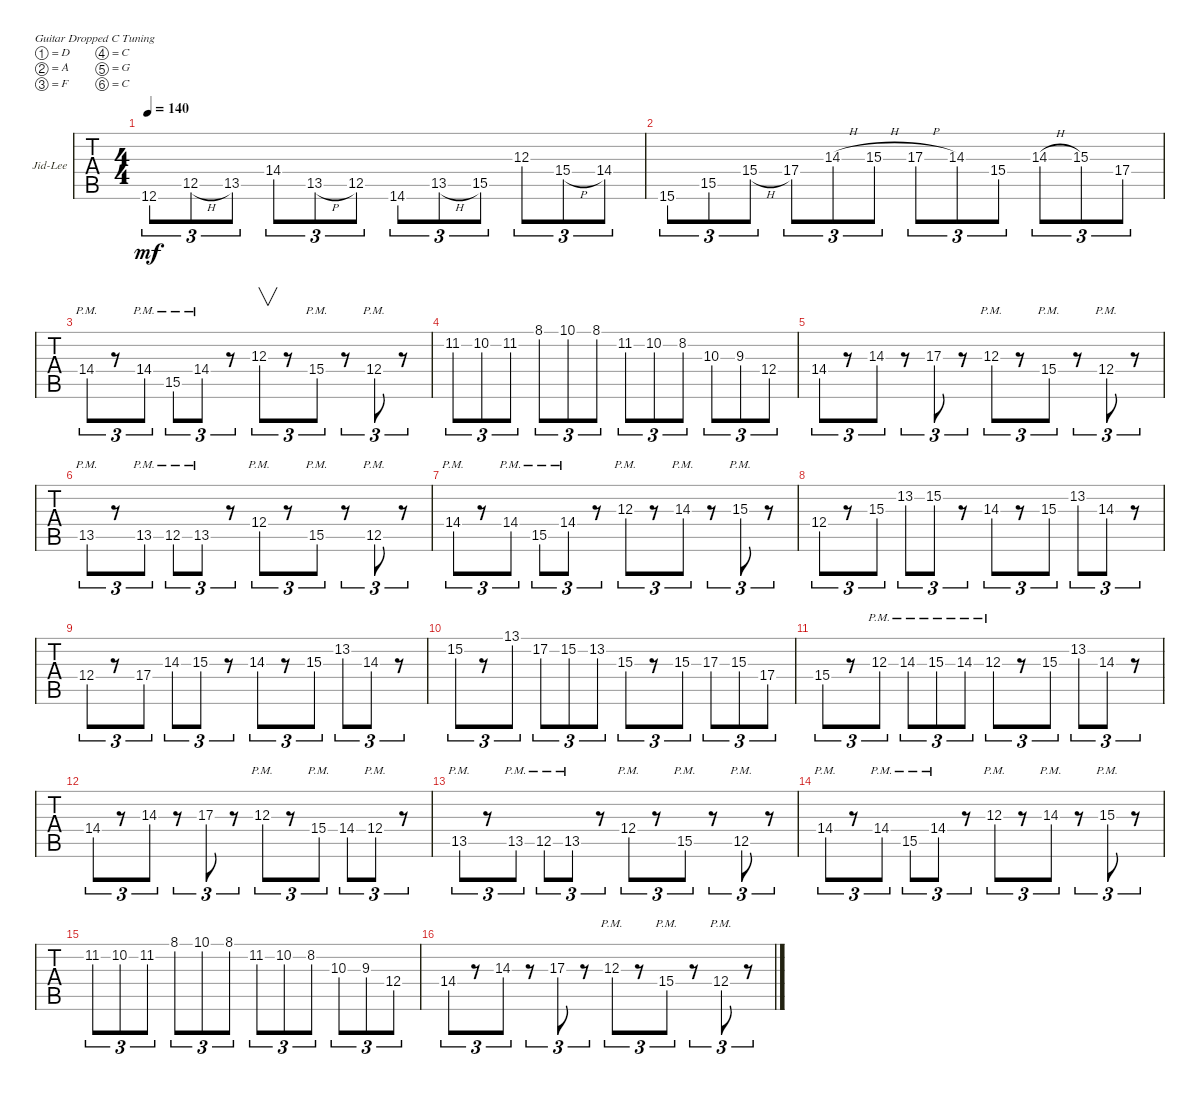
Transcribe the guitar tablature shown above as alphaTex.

\defaultSystemsLayout 4
\bracketExtendMode groupsimilarinstruments
\firstSystemTrackNameOrientation horizontal
\otherSystemsTrackNameOrientation horizontal
\track ("Electric Jid" "Jid-Lee") {instrument distortionguitar}
\staff {tabs}
\tuning (D4 A3 F3 C3 G2 C2)
\ts (4 4)
\tempo 140
\clef g2
\ks c
12.6.8{tu (3 2) dy mf} 12.5{h}.8{tu (3 2)} 13.5.8{tu (3 2)} 14.4.8{tu (3 2)} 13.5{h}.8{tu (3 2)} 12.5.8{tu (3 2)} 14.6.8{tu (3 2)} 13.5{h}.8{tu (3 2)} 15.5.8{tu (3 2)} 12.3.8{tu (3 2)} 15.4{h}.8{tu (3 2)} 14.4.8{tu (3 2)} |
15.6.8{tu (3 2)} 15.5.8{tu (3 2)} 15.4{h}.8{tu (3 2)} 17.4.8{tu (3 2)} 14.3{h}.8{tu (3 2)} 15.3{h}.8{tu (3 2)} 17.3{h}.8{tu (3 2)} 14.3.8{tu (3 2)} 15.4.8{tu (3 2)} 14.3{h}.8{tu (3 2)} 15.3.8{tu (3 2)} 17.4.8{tu (3 2)} |
14.4{pm}.8{tu (3 2)} r.8{tu (3 2)} 14.4{pm}.8{tu (3 2)} 15.5{pm}.8{tu (3 2)} 14.4{pm}.8{tu (3 2)} r.8{tu (3 2)} 12.3.8{v tu (3 2)} r.8{tu (3 2)} 15.4{pm}.8{tu (3 2)} r.8{tu (3 2)} 12.4{pm}.8{tu (3 2)} r.8{tu (3 2)} |
11.2.8{tu (3 2)} 10.2.8{tu (3 2)} 11.2.8{tu (3 2)} 8.1.8{tu (3 2)} 10.1.8{tu (3 2)} 8.1.8{tu (3 2)} 11.2.8{tu (3 2)} 10.2.8{tu (3 2)} 8.2.8{tu (3 2)} 10.3.8{tu (3 2)} 9.3.8{tu (3 2)} 12.4.8{tu (3 2)} |
14.4.8{tu (3 2)} r.8{tu (3 2)} 14.3.8{tu (3 2)} r.8{tu (3 2)} 17.3.8{tu (3 2)} r.8{tu (3 2)} 12.3{pm}.8{tu (3 2)} r.8{tu (3 2)} 15.4{pm}.8{tu (3 2)} r.8{tu (3 2)} 12.4{pm}.8{tu (3 2)} r.8{tu (3 2)} |
13.5{pm}.8{tu (3 2)} r.8{tu (3 2)} 13.5{pm}.8{tu (3 2)} 12.5{pm}.8{tu (3 2)} 13.5{pm}.8{tu (3 2)} r.8{tu (3 2)} 12.4{pm}.8{tu (3 2)} r.8{tu (3 2)} 15.5{pm}.8{tu (3 2)} r.8{tu (3 2)} 12.5{pm}.8{tu (3 2)} r.8{tu (3 2)} |
14.4{pm}.8{tu (3 2)} r.8{tu (3 2)} 14.4{pm}.8{tu (3 2)} 15.5{pm}.8{tu (3 2)} 14.4{pm}.8{tu (3 2)} r.8{tu (3 2)} 12.3{pm}.8{tu (3 2)} r.8{tu (3 2)} 14.3{pm}.8{tu (3 2)} r.8{tu (3 2)} 15.3{pm}.8{tu (3 2)} r.8{tu (3 2)} |
12.4.8{tu (3 2)} r.8{tu (3 2)} 15.3.8{tu (3 2)} 13.2.8{tu (3 2)} 15.2.8{tu (3 2)} r.8{tu (3 2)} 14.3.8{tu (3 2)} r.8{tu (3 2)} 15.3.8{tu (3 2)} 13.2.8{tu (3 2)} 14.3.8{tu (3 2)} r.8{tu (3 2)} |
12.4.8{tu (3 2)} r.8{tu (3 2)} 17.4.8{tu (3 2)} 14.3.8{tu (3 2)} 15.3.8{tu (3 2)} r.8{tu (3 2)} 14.3.8{tu (3 2)} r.8{tu (3 2)} 15.3.8{tu (3 2)} 13.2.8{tu (3 2)} 14.3.8{tu (3 2)} r.8{tu (3 2)} |
15.2.8{tu (3 2)} r.8{tu (3 2)} 13.1.8{tu (3 2)} 17.2.8{tu (3 2)} 15.2.8{tu (3 2)} 13.2.8{tu (3 2)} 15.3.8{tu (3 2)} r.8{tu (3 2)} 15.3.8{tu (3 2)} 17.3.8{tu (3 2)} 15.3.8{tu (3 2)} 17.4.8{tu (3 2)} |
15.4.8{tu (3 2)} r.8{tu (3 2)} 12.3{pm}.8{tu (3 2)} 14.3{pm}.8{tu (3 2)} 15.3{pm}.8{tu (3 2)} 14.3{pm}.8{tu (3 2)} 12.3{pm}.8{tu (3 2)} r.8{tu (3 2)} 15.3.8{tu (3 2)} 13.2.8{tu (3 2)} 14.3.8{tu (3 2)} r.8{tu (3 2)} |
\scale
0.333333 14.4.8{tu (3 2)} r.8{tu (3 2)} 14.3.8{tu (3 2)} r.8{tu (3 2)} 17.3.8{tu (3 2)} r.8{tu (3 2)} 12.3{pm}.8{tu (3 2)} r.8{tu (3 2)} 15.4{pm}.8{tu (3 2)} 14.4.8{tu (3 2)} 12.4{pm}.8{tu (3 2)} r.8{tu (3 2)} |
\scale
0.333333 13.5{pm}.8{tu (3 2)} r.8{tu (3 2)} 13.5{pm}.8{tu (3 2)} 12.5{pm}.8{tu (3 2)} 13.5{pm}.8{tu (3 2)} r.8{tu (3 2)} 12.4{pm}.8{tu (3 2)} r.8{tu (3 2)} 15.5{pm}.8{tu (3 2)} r.8{tu (3 2)} 12.5{pm}.8{tu (3 2)} r.8{tu (3 2)} |
\scale
0.333333 14.4{pm}.8{tu (3 2)} r.8{tu (3 2)} 14.4{pm}.8{tu (3 2)} 15.5{pm}.8{tu (3 2)} 14.4{pm}.8{tu (3 2)} r.8{tu (3 2)} 12.3{pm}.8{tu (3 2)} r.8{tu (3 2)} 14.3{pm}.8{tu (3 2)} r.8{tu (3 2)} 15.3{pm}.8{tu (3 2)} r.8{tu (3 2)} |
11.2.8{tu (3 2)} 10.2.8{tu (3 2)} 11.2.8{tu (3 2)} 8.1.8{tu (3 2)} 10.1.8{tu (3 2)} 8.1.8{tu (3 2)} 11.2.8{tu (3 2)} 10.2.8{tu (3 2)} 8.2.8{tu (3 2)} 10.3.8{tu (3 2)} 9.3.8{tu (3 2)} 12.4.8{tu (3 2)} |
14.4.8{tu (3 2)} r.8{tu (3 2)} 14.3.8{tu (3 2)} r.8{tu (3 2)} 17.3.8{tu (3 2)} r.8{tu (3 2)} 12.3{pm}.8{tu (3 2)} r.8{tu (3 2)} 15.4{pm}.8{tu (3 2)} r.8{tu (3 2)} 12.4{pm}.8{tu (3 2)} r.8{tu (3 2)}
